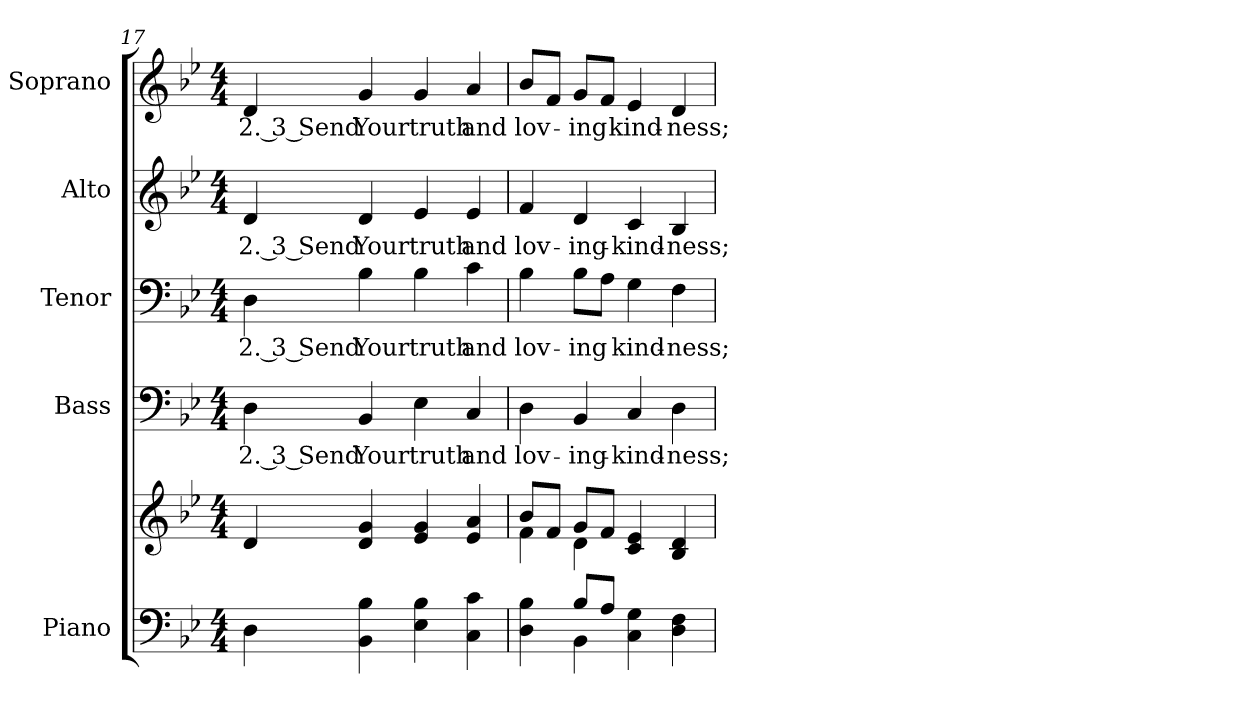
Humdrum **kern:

**kern	**kern	**kern	**text	**kern	**text	**kern	**text	**kern	**text
*part5	*part5	*part4	*part4	*part3	*part3	*part2	*part2	*part1	*part1
*staff6	*staff5	*staff4	*staff4	*staff3	*staff3	*staff2	*staff2	*staff1	*staff1
*I"Piano	*	*I"Bass	*	*I"Tenor	*	*I"Alto	*	*I"Soprano	*
*I'Pno.	*	*I'B.	*	*I'T.	*	*I'A.	*	*I'S.	*
!!LO:PB:g=z
*clefF4	*clefG2	*clefF4	*	*clefF4	*	*clefG2	*	*clefG2	*
*k[b-e-]	*k[b-e-]	*k[b-e-]	*	*k[b-e-]	*	*k[b-e-]	*	*k[b-e-]	*
*B-:	*B-:	*B-:	*	*B-:	*	*B-:	*	*B-:	*
*M4/4	*M4/4	*M4/4	*	*M4/4	*	*M4/4	*	*M4/4	*
=17	=17	=17	=17	=17	=17	=17	=17	=17	=17
!	!	!	!LO:LY:b:color=#000000	!	!	!	!	!	!
!	!	!	!	!	!LO:LY:b:color=#000000	!	!	!	!
!	!	!	!	!	!	!	!LO:LY:b:color=#000000	!	!
!	!	!	!	!	!	!	!	!	!LO:LY:b:color=#000000
4Di\	4di/	4Di\	2. 3 Send	4Di\	2. 3 Send	4di/	2. 3 Send	4di/	2. 3 Send
!	!	!	!LO:LY:b:color=#000000	!	!	!	!	!	!
!	!	!	!	!	!LO:LY:b:color=#000000	!	!	!	!
!	!	!	!	!	!	!	!LO:LY:b:color=#000000	!	!
!	!	!	!	!	!	!	!	!	!LO:LY:b:color=#000000
4BB-i\ 4B-i	4di/ 4gi	4BB-i/	Your	4B-i\	Your	4di/	Your	4gi/	Your
!	!	!	!LO:LY:b:color=#000000	!	!	!	!	!	!
!	!	!	!	!	!LO:LY:b:color=#000000	!	!	!	!
!	!	!	!	!	!	!	!LO:LY:b:color=#000000	!	!
!	!	!	!	!	!	!	!	!	!LO:LY:b:color=#000000
4E-i\ 4B-i	4e-i/ 4gi	4E-i\	truth	4B-i\	truth	4e-i/	truth	4gi/	truth
!	!	!	!LO:LY:b:color=#000000	!	!	!	!	!	!
!	!	!	!	!	!LO:LY:b:color=#000000	!	!	!	!
!	!	!	!	!	!	!	!LO:LY:b:color=#000000	!	!
!	!	!	!	!	!	!	!	!	!LO:LY:b:color=#000000
4Ci\ 4ci	4e-i/ 4ai	4Ci/	and	4ci\	and	4e-i/	and	4ai/	and
=18	=18	=18	=18	=18	=18	=18	=18	=18	=18
*^	*^	*	*	*	*	*	*	*	*
!	!	!	!	!	!LO:LY:b:color=#000000	!	!	!	!	!	!
!	!	!	!	!	!	!	!LO:LY:b:color=#000000	!	!	!	!
!	!	!	!	!	!	!	!	!	!LO:LY:b:color=#000000	!	!
!	!	!	!	!	!	!	!	!	!	!	!LO:LY:b:color=#000000
4Di\ 4B-i	4ryy	8b-i/L	4fi\	4Di\	lov-	4B-i\	lov-	4fi/	lov-	8b-i/L	lov-
.	.	8fi/J	.	.	.	.	.	.	.	8fi/J	.
!	!	!	!	!	!LO:LY:b:color=#000000	!	!	!	!	!	!
!	!	!	!	!	!	!	!LO:LY:b:color=#000000	!	!	!	!
!	!	!	!	!	!	!	!	!	!LO:LY:b:color=#000000	!	!
!	!	!	!	!	!	!	!	!	!	!	!LO:LY:b:color=#000000
8B-i/L	4BB-i\	8gi/L	4di\	4BB-i/	-ing-	8B-i\L	-ing	4di/	-ing-	8gi/L	-ing
8Ai/J	.	8fi/J	.	.	.	8Ai\J	.	.	.	8fi/J	.
!	!	!	!	!	!LO:LY:b:color=#000000	!	!	!	!	!	!
!	!	!	!	!	!	!	!LO:LY:b:color=#000000	!	!	!	!
!	!	!	!	!	!	!	!	!	!LO:LY:b:color=#000000	!	!
!	!	!	!	!	!	!	!	!	!	!	!LO:LY:b:color=#000000
4Ci\ 4Gi	2ryy	4ci/ 4e-i	2ryy	4Ci/	-kind-	4Gi\	kind-	4ci/	-kind-	4e-i/	kind-
!	!	!	!	!	!LO:LY:b:color=#000000	!	!	!	!	!	!
!	!	!	!	!	!	!	!LO:LY:b:color=#000000	!	!	!	!
!	!	!	!	!	!	!	!	!	!LO:LY:b:color=#000000	!	!
!	!	!	!	!	!	!	!	!	!	!	!LO:LY:b:color=#000000
4Di\ 4Fi	.	4B-i/ 4di	.	4Di\	-ness;	4Fi\	-ness;	4B-i/	-ness;	4di/	-ness;
*v	*v	*	*	*	*	*	*	*	*	*	*
*	*v	*v	*	*	*	*	*	*	*	*
=	=	=	=	=	=	=	=	=	=
*-	*-	*-	*-	*-	*-	*-	*-	*-	*-
